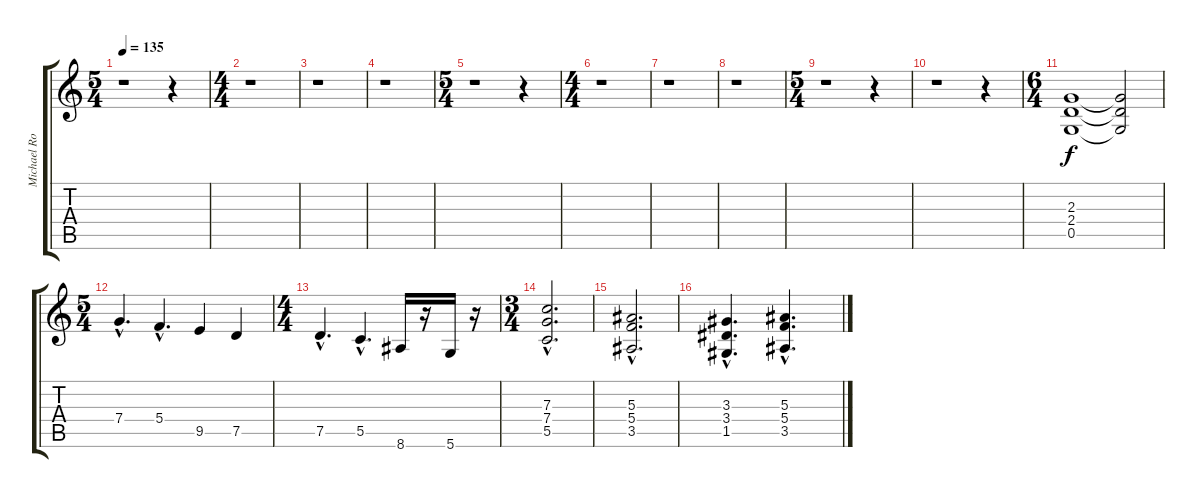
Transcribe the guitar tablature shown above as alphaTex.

\track ("Michael Romeo Lead" "Michael Ro") {instrument distortionguitar}
\staff {score tabs}
\tuning (D4 A3 F3 C3 G2 D2) {hide}
\ts (5 4)
\tempo 135
\clef g2
\ks c
r.1{dy f} r.4 |
\ts (4 4)
r.1 |
r.1 |
r.1 |
\ts (5 4)
r.1 r.4 |
\ts (4 4)
r.1 |
r.1 |
r.1 |
\ts (5 4)
r.1 r.4 |
r.1 r.4 |
\ts (6 4)
(2.3 2.4 0.5).1{volume 12 balance 8} (2.3{t} 2.4{t} 0.5{t}).2 |
\ts (5 4)
7.4{hac}.4{d} 5.4{hac}.4{d} 9.5.4 7.5.4 |
\ts (4 4)
7.5{hac}.4{d} 5.5{hac}.4{d} 8.6.16 r.16 5.6.16 r.16 |
\ts (3 4)
(7.3{hac} 7.4{hac} 5.5{hac}).2{d} |
(5.3{hac} 5.4{hac} 3.5{hac}).2{d} |
(3.3{hac} 3.4{hac} 1.5{hac}).4{d} (5.3{hac} 5.4{hac} 3.5{hac}).4{d}
